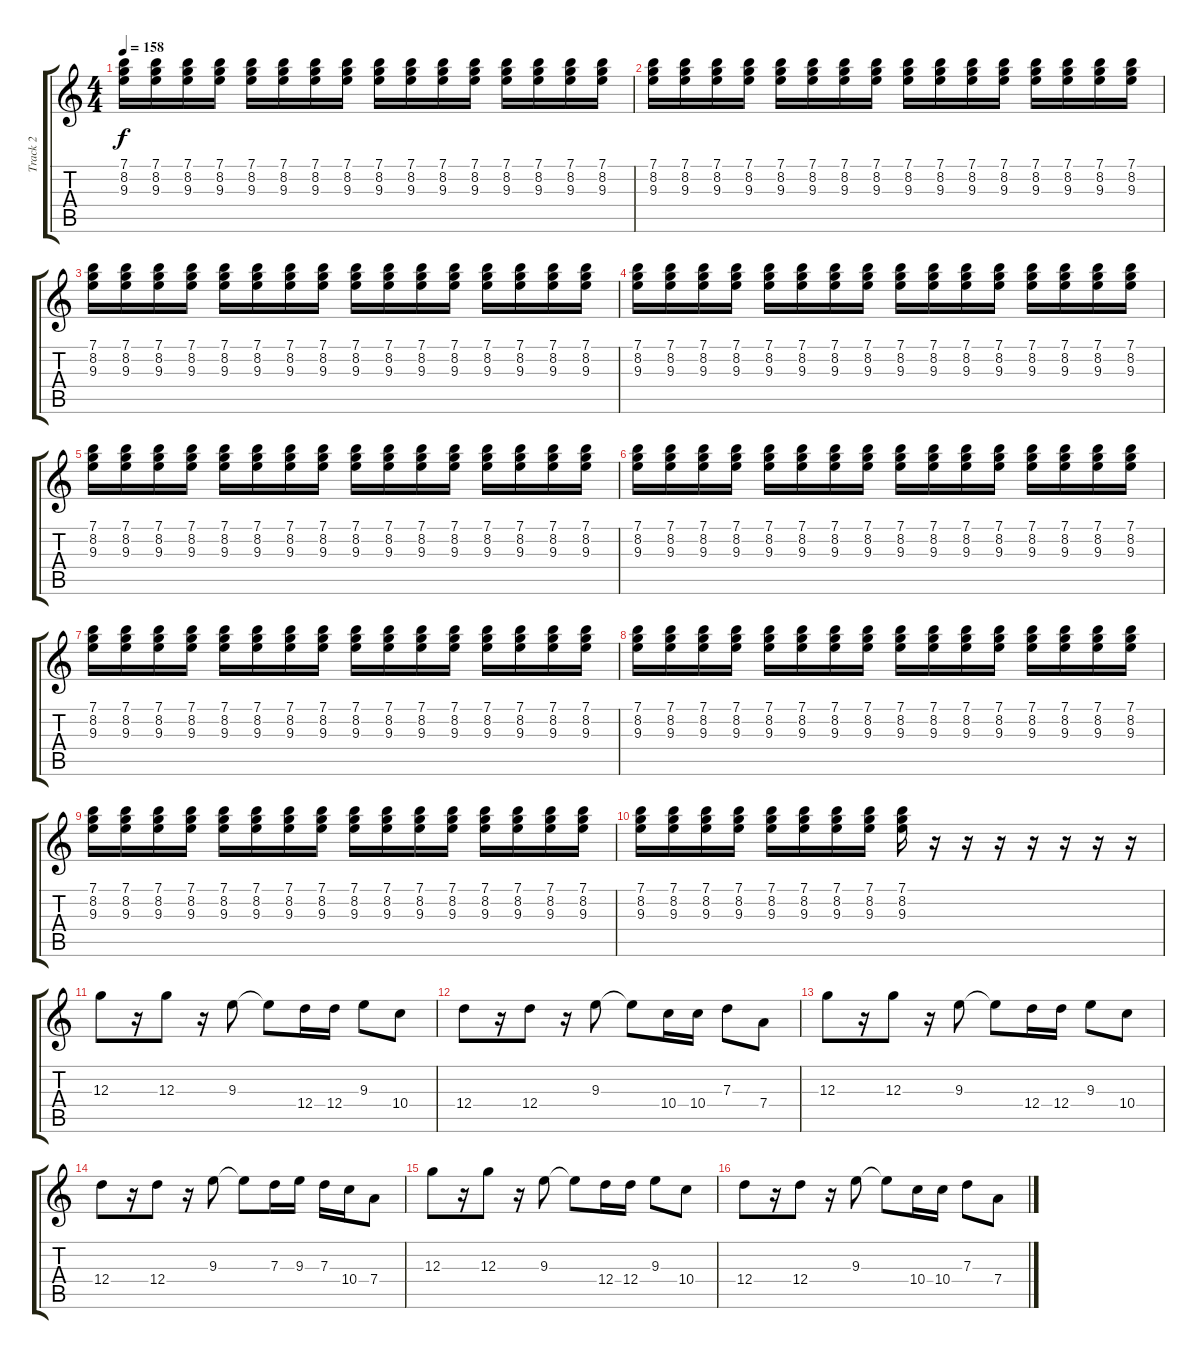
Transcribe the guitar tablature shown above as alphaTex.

\track ("Track 2" "Track 2") {instrument distortionguitar}
\staff {score tabs}
\tuning (E4 B3 G3 D3 A2 D2) {hide}
\ts (4 4)
\tempo 158
\clef g2
\ks c
(7.1 8.2 9.3).16{dy f} (7.1 8.2 9.3).16 (7.1 8.2 9.3).16 (7.1 8.2 9.3).16 (7.1 8.2 9.3).16 (7.1 8.2 9.3).16 (7.1 8.2 9.3).16 (7.1 8.2 9.3).16 (7.1 8.2 9.3).16 (7.1 8.2 9.3).16 (7.1 8.2 9.3).16 (7.1 8.2 9.3).16 (7.1 8.2 9.3).16 (7.1 8.2 9.3).16 (7.1 8.2 9.3).16 (7.1 8.2 9.3).16 |
(7.1 8.2 9.3).16 (7.1 8.2 9.3).16 (7.1 8.2 9.3).16 (7.1 8.2 9.3).16 (7.1 8.2 9.3).16 (7.1 8.2 9.3).16 (7.1 8.2 9.3).16 (7.1 8.2 9.3).16 (7.1 8.2 9.3).16 (7.1 8.2 9.3).16 (7.1 8.2 9.3).16 (7.1 8.2 9.3).16 (7.1 8.2 9.3).16 (7.1 8.2 9.3).16 (7.1 8.2 9.3).16 (7.1 8.2 9.3).16 |
(7.1 8.2 9.3).16 (7.1 8.2 9.3).16 (7.1 8.2 9.3).16 (7.1 8.2 9.3).16 (7.1 8.2 9.3).16 (7.1 8.2 9.3).16 (7.1 8.2 9.3).16 (7.1 8.2 9.3).16 (7.1 8.2 9.3).16 (7.1 8.2 9.3).16 (7.1 8.2 9.3).16 (7.1 8.2 9.3).16 (7.1 8.2 9.3).16 (7.1 8.2 9.3).16 (7.1 8.2 9.3).16 (7.1 8.2 9.3).16 |
(7.1 8.2 9.3).16 (7.1 8.2 9.3).16 (7.1 8.2 9.3).16 (7.1 8.2 9.3).16 (7.1 8.2 9.3).16 (7.1 8.2 9.3).16 (7.1 8.2 9.3).16 (7.1 8.2 9.3).16 (7.1 8.2 9.3).16 (7.1 8.2 9.3).16 (7.1 8.2 9.3).16 (7.1 8.2 9.3).16 (7.1 8.2 9.3).16 (7.1 8.2 9.3).16 (7.1 8.2 9.3).16 (7.1 8.2 9.3).16 |
(7.1 8.2 9.3).16 (7.1 8.2 9.3).16 (7.1 8.2 9.3).16 (7.1 8.2 9.3).16 (7.1 8.2 9.3).16 (7.1 8.2 9.3).16 (7.1 8.2 9.3).16 (7.1 8.2 9.3).16 (7.1 8.2 9.3).16 (7.1 8.2 9.3).16 (7.1 8.2 9.3).16 (7.1 8.2 9.3).16 (7.1 8.2 9.3).16 (7.1 8.2 9.3).16 (7.1 8.2 9.3).16 (7.1 8.2 9.3).16 |
(7.1 8.2 9.3).16 (7.1 8.2 9.3).16 (7.1 8.2 9.3).16 (7.1 8.2 9.3).16 (7.1 8.2 9.3).16 (7.1 8.2 9.3).16 (7.1 8.2 9.3).16 (7.1 8.2 9.3).16 (7.1 8.2 9.3).16 (7.1 8.2 9.3).16 (7.1 8.2 9.3).16 (7.1 8.2 9.3).16 (7.1 8.2 9.3).16 (7.1 8.2 9.3).16 (7.1 8.2 9.3).16 (7.1 8.2 9.3).16 |
(7.1 8.2 9.3).16 (7.1 8.2 9.3).16 (7.1 8.2 9.3).16 (7.1 8.2 9.3).16 (7.1 8.2 9.3).16 (7.1 8.2 9.3).16 (7.1 8.2 9.3).16 (7.1 8.2 9.3).16 (7.1 8.2 9.3).16 (7.1 8.2 9.3).16 (7.1 8.2 9.3).16 (7.1 8.2 9.3).16 (7.1 8.2 9.3).16 (7.1 8.2 9.3).16 (7.1 8.2 9.3).16 (7.1 8.2 9.3).16 |
(7.1 8.2 9.3).16 (7.1 8.2 9.3).16 (7.1 8.2 9.3).16 (7.1 8.2 9.3).16 (7.1 8.2 9.3).16 (7.1 8.2 9.3).16 (7.1 8.2 9.3).16 (7.1 8.2 9.3).16 (7.1 8.2 9.3).16 (7.1 8.2 9.3).16 (7.1 8.2 9.3).16 (7.1 8.2 9.3).16 (7.1 8.2 9.3).16 (7.1 8.2 9.3).16 (7.1 8.2 9.3).16 (7.1 8.2 9.3).16 |
(7.1 8.2 9.3).16 (7.1 8.2 9.3).16 (7.1 8.2 9.3).16 (7.1 8.2 9.3).16 (7.1 8.2 9.3).16 (7.1 8.2 9.3).16 (7.1 8.2 9.3).16 (7.1 8.2 9.3).16 (7.1 8.2 9.3).16 (7.1 8.2 9.3).16 (7.1 8.2 9.3).16 (7.1 8.2 9.3).16 (7.1 8.2 9.3).16 (7.1 8.2 9.3).16 (7.1 8.2 9.3).16 (7.1 8.2 9.3).16 |
(7.1 8.2 9.3).16 (7.1 8.2 9.3).16 (7.1 8.2 9.3).16 (7.1 8.2 9.3).16 (7.1 8.2 9.3).16 (7.1 8.2 9.3).16 (7.1 8.2 9.3).16 (7.1 8.2 9.3).16 (7.1 8.2 9.3).16 r.16 r.16 r.16 r.16 r.16 r.16 r.16 |
12.3.8{volume 13 balance 14 instrument distortionguitar} r.16 12.3.8 r.16 9.3.8 9.3{t}.8 12.4.16 12.4.16 9.3.8 10.4.8 |
12.4.8 r.16 12.4.8 r.16 9.3.8 9.3{t}.8 10.4.16 10.4.16 7.3.8 7.4.8 |
12.3.8 r.16 12.3.8 r.16 9.3.8 9.3{t}.8 12.4.16 12.4.16 9.3.8 10.4.8 |
12.4.8 r.16 12.4.8 r.16 9.3.8 9.3{t}.8 7.3.16 9.3.16 7.3.16 10.4.16 7.4.8 |
12.3.8 r.16 12.3.8 r.16 9.3.8 9.3{t}.8 12.4.16 12.4.16 9.3.8 10.4.8 |
12.4.8 r.16 12.4.8 r.16 9.3.8 9.3{t}.8 10.4.16 10.4.16 7.3.8 7.4.8
